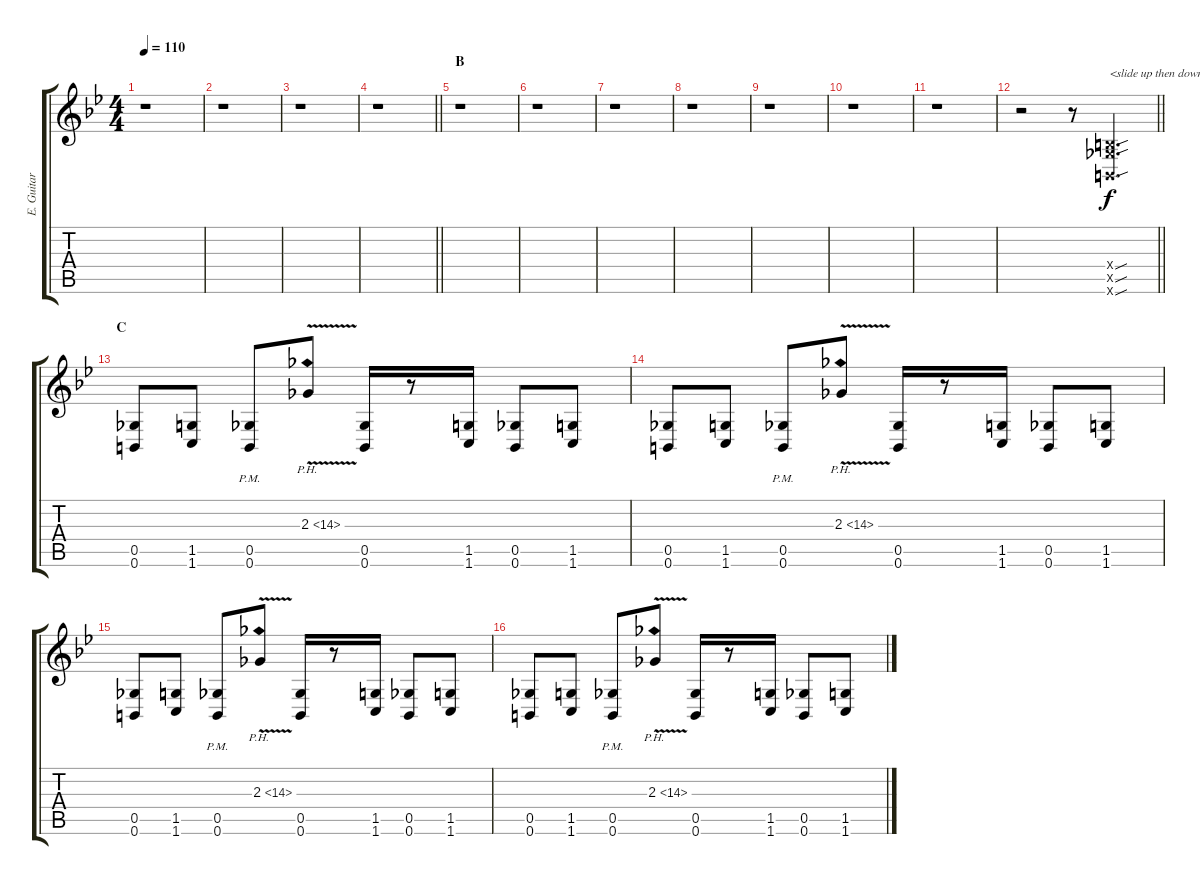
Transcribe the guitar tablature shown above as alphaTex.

\track ("E. Guitar II" "E. Guitar ") {instrument overdrivenguitar}
\staff {score tabs}
\tuning (Db4 Ab3 E3 B2 Gb2 B1) {hide}
\ts (4 4)
\tempo 110
\clef g2
\ks bb
r.1{dy f} |
r.1 |
r.1 |
\barLineRight lightlight
r.1 |
\section ("" "B")
r.1 |
r.1 |
r.1 |
r.1 |
r.1 |
r.1 |
r.1 |
\barLineRight lightlight
r.2 r.8 (0.4{sou x} 0.5{sou x} 0.6{sou x}).4{d txt "<slide up then down>"} |
\section ("" "C")
(0.5 0.6).8 (1.5 1.6).8 (0.5{pm} 0.6{pm}).8 2.3{ph 12 v}.8 (0.5 0.6).16 r.8 (1.5 1.6).16 (0.5 0.6).8 (1.5 1.6).8 |
(0.5 0.6).8 (1.5 1.6).8 (0.5{pm} 0.6{pm}).8 2.3{ph 12 v}.8 (0.5 0.6).16 r.8 (1.5 1.6).16 (0.5 0.6).8 (1.5 1.6).8 |
(0.5 0.6).8 (1.5 1.6).8 (0.5{pm} 0.6{pm}).8 2.3{ph 12 v}.8 (0.5 0.6).16 r.8 (1.5 1.6).16 (0.5 0.6).8 (1.5 1.6).8 |
(0.5 0.6).8 (1.5 1.6).8 (0.5{pm} 0.6{pm}).8 2.3{ph 12 v}.8 (0.5 0.6).16 r.8 (1.5 1.6).16 (0.5 0.6).8 (1.5 1.6).8
